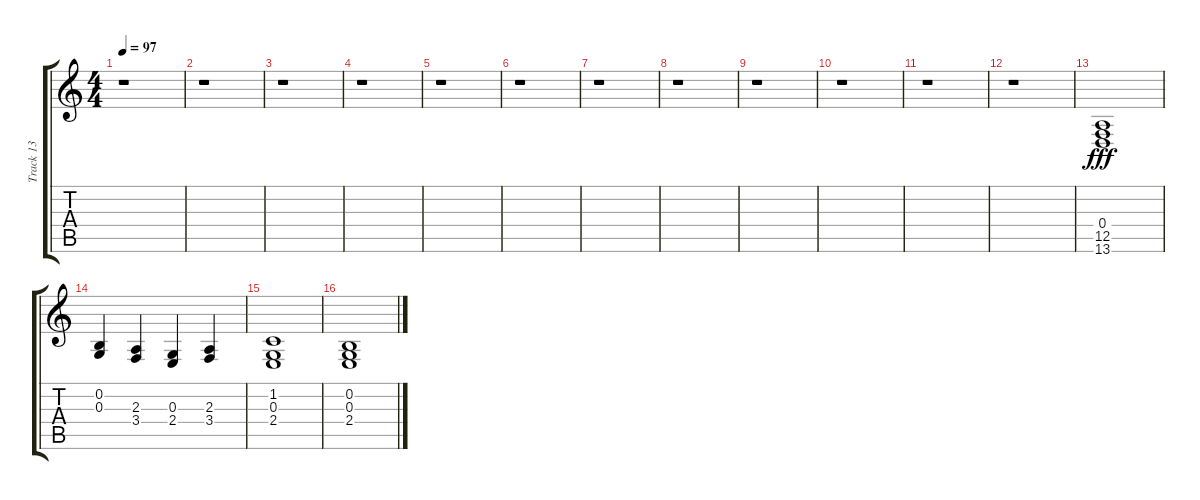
\track ("Track 13" "Track 13") {instrument synthstrings1}
\staff {score tabs}
\tuning (E4 B3 G3 D3 A2 E2) {hide}
\ts (4 4)
\tempo 97
\clef g2
\ks c
r.1{dy fff} |
r.1 |
r.1 |
r.1 |
r.1 |
r.1 |
r.1 |
r.1 |
r.1 |
r.1 |
r.1 |
r.1 |
(0.4 12.5 13.6).1 |
(0.2 0.3).4 (2.3 3.4).4 (0.3 2.4).4 (2.3 3.4).4 |
(1.2 0.3 2.4).1 |
(0.2 0.3 2.4).1
